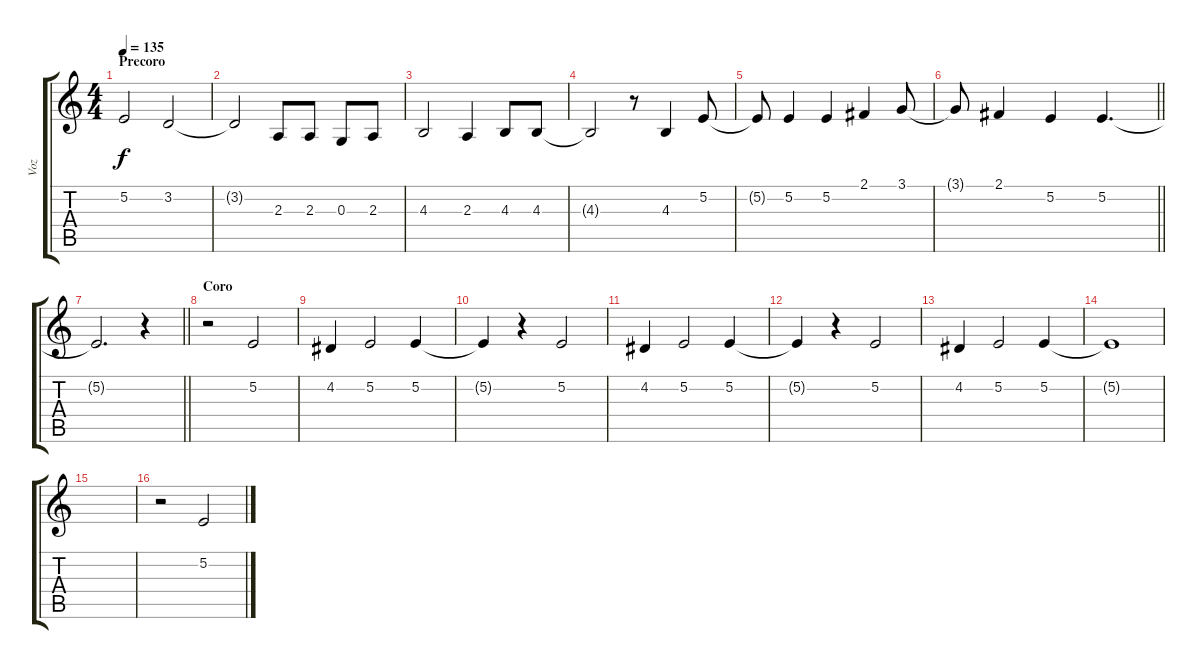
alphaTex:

\track ("Voz" "Voz") {instrument flute}
\staff {score tabs}
\tuning (E4 B3 G3 D3 A2 E2) {hide}
\ts (4 4)
\section ("" "Precoro")
\tempo 135
\clef g2
\ks c
5.2.2{dy f} 3.2.2 |
3.2{t}.2 2.3.8 2.3.8 0.3.8 2.3.8 |
4.3.2 2.3.4 4.3.8 4.3.8 |
4.3{t}.2 r.8 4.3.4 5.2.8 |
5.2{t}.8 5.2.4 5.2.4 2.1.4 3.1.8 |
\barLineRight lightlight
3.1{t}.8 2.1.4 5.2.4 5.2.4{d} |
\barLineRight lightlight
5.2{t}.2{d} r.4 |
\section ("" "Coro")
r.2 5.2.2 |
4.2.4 5.2.2 5.2.4 |
5.2{t}.4 r.4 5.2.2 |
4.2.4 5.2.2 5.2.4 |
5.2{t}.4 r.4 5.2.2 |
4.2.4 5.2.2 5.2.4 |
5.2{t}.1 |
|
r.2 5.2.2
